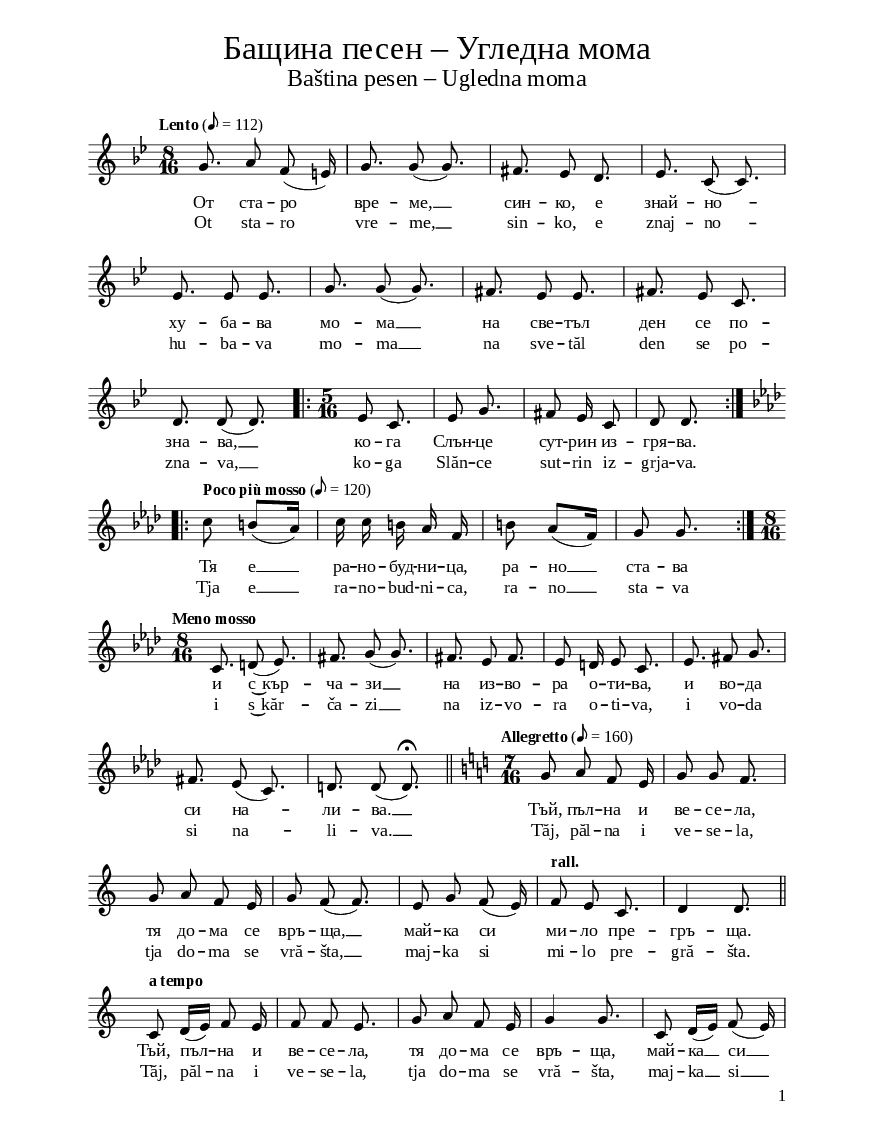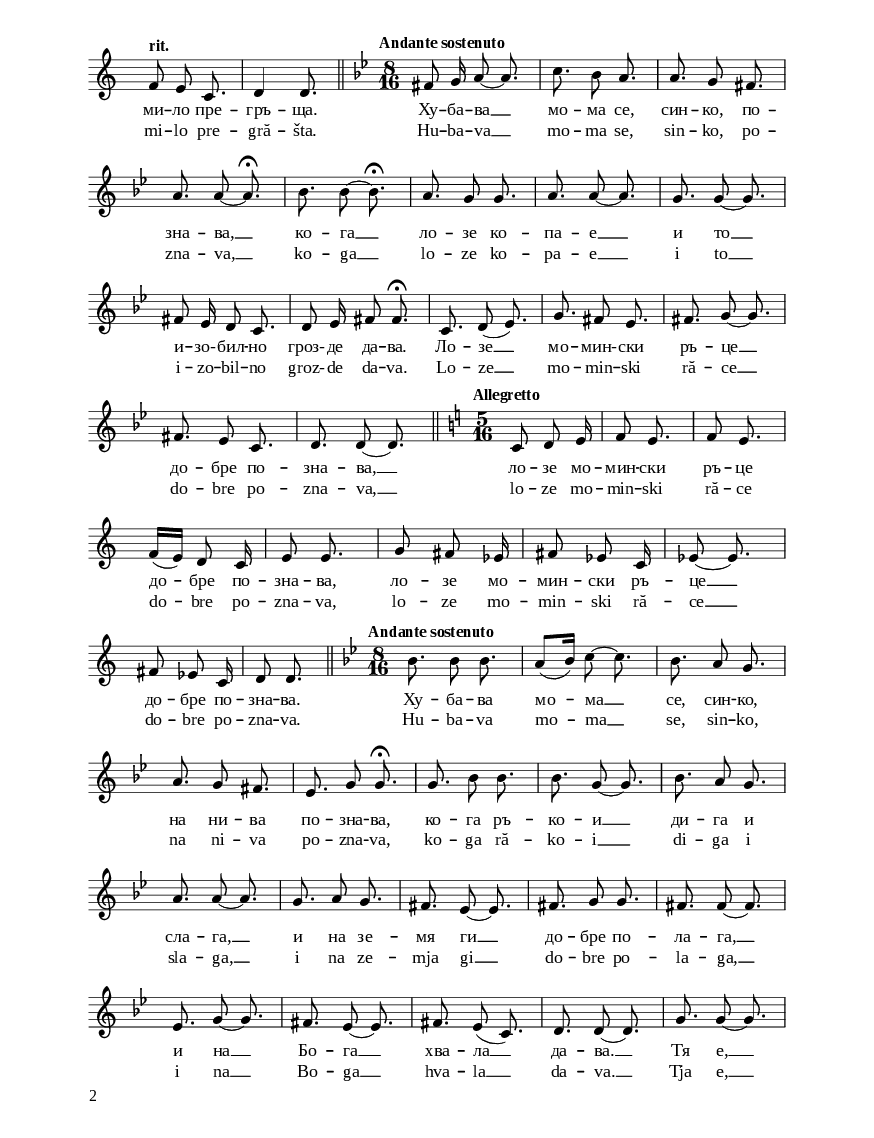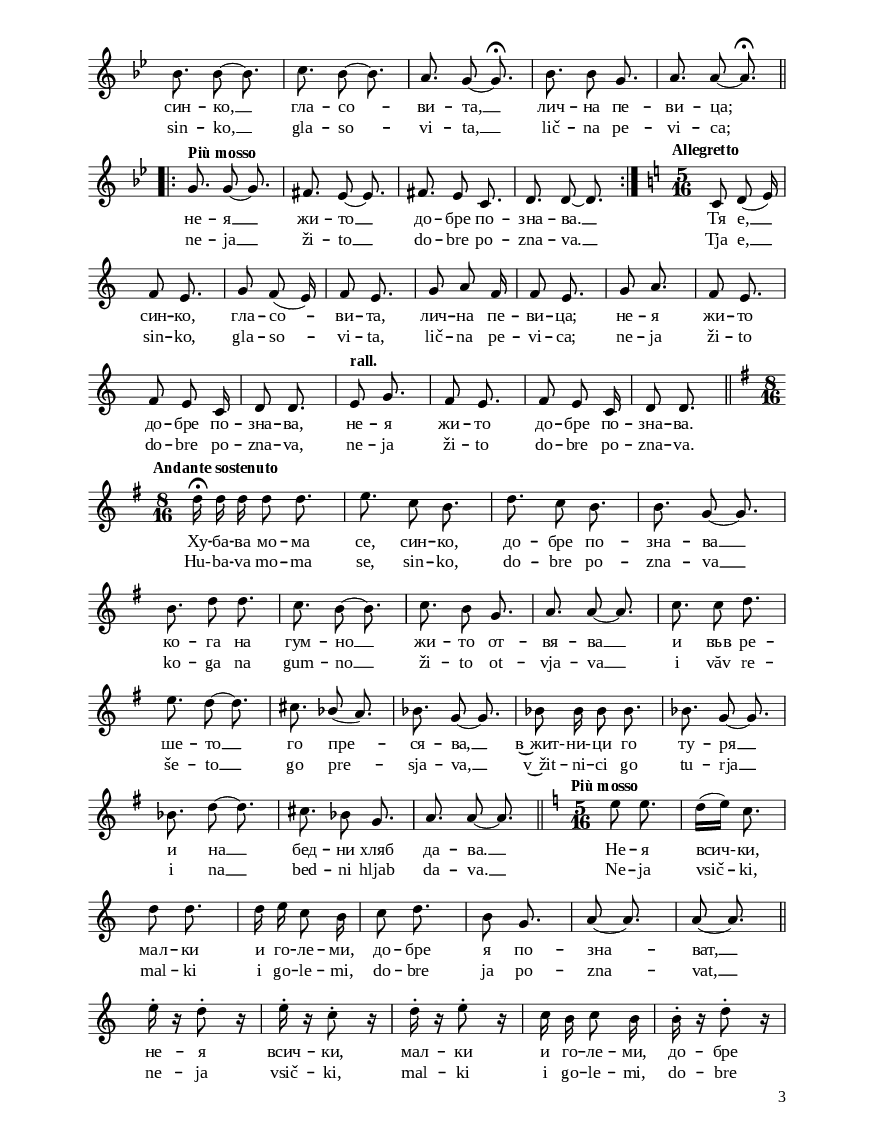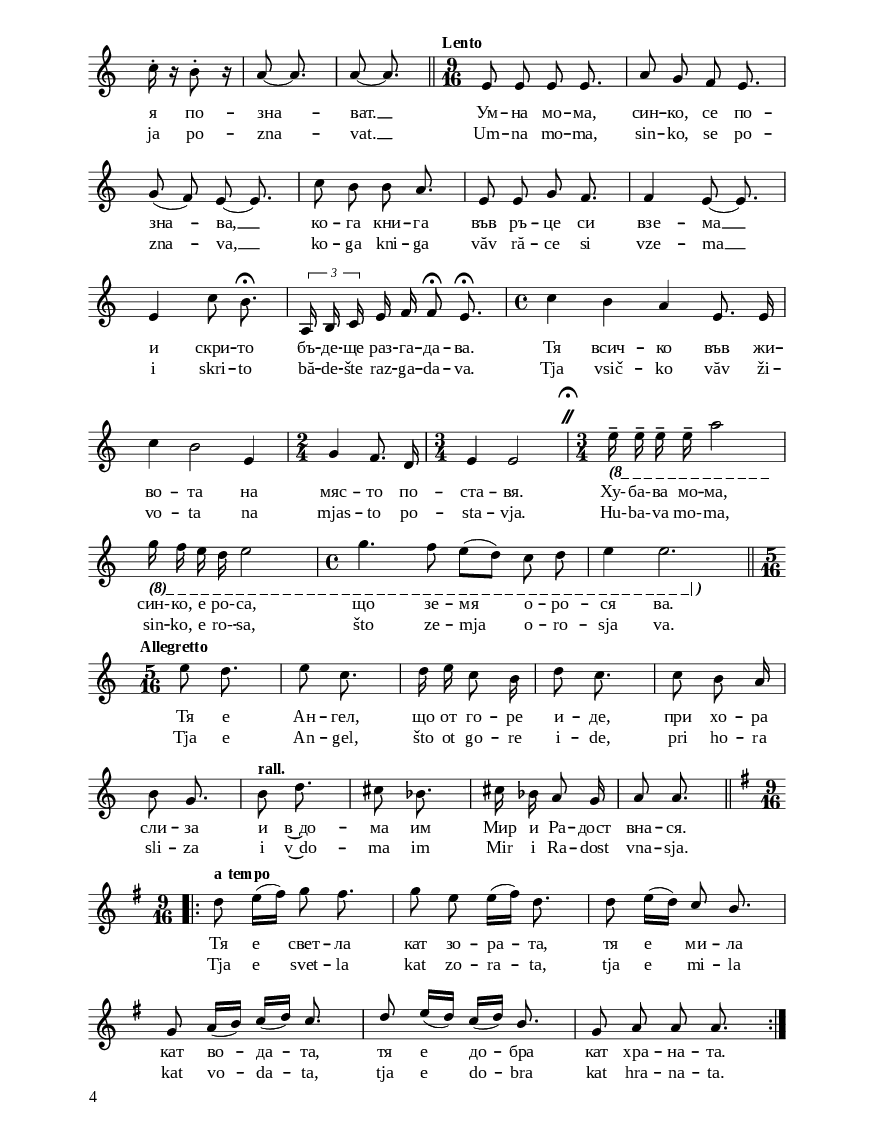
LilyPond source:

\version "2.24.2"

% include paper part and global functions
\include "include/globals.ily"

\bookpart {
  \label #'ref138
  \tocItem \markup "Бащина песен – Угледна мома –  Baština pesen – Ugledna moma "
  \include "include/bookpart-paper.ily"
  \score {
    \include "include/score-layout.ily"

    \new Voice  \relative c' {
      \clef treble
      \key g \minor
      \time 8/16
      \tempoFunc "Lento" 8 "112"
      \autoBeamOff
      g'8. a8 f(e16) |
      g8. g8(g8.) |
      fis8. ees8 d8. |
      ees8. c8(c8.) | \break

      ees8. ees8 ees8. |
      g8. g8(g8.)  |
      fis8. ees8 ees8.  |
      fis8. ees8 c8.  | \break

      d8. d8(d8.)  |
      \bar ".|:" \time 5/16 ees8 c8.  |
      ees8 g8. |
      fis8 ees16 c8  |
      d8 d8. | \bar ":|.:" \break
      

    
      \tempoFunc "Poco più mosso" 8 "120"
      \key f \minor
      c'8 b8[(aes16)] |  |
      c16 c b aes f |  |
      b8 aes([f16])  |
      g8 g8. | \bar ":|."

      \time 8/16 \break
      \tempo "Meno mosso" c,8. d8(ees8.) |
      fis8. g8 (g8.) |
      fis8. ees8 fis8. |
      ees8 d16 ees8 c8. |
      ees8. fis8 g8. | \break

      fis8.ees8(c8.) |
      d8. d8(d8.\fermata) | \bar "||"
      \time 7/16
      \key c \major
      \tempoFunc "Allegretto" 8 "160"
      g8 a f e16 |
      g8 g f8. | \break

      g8 a f e16 |
      g8 f(f8.) |
      e8 g f(e16) |
      \tempo "rall." f8 e c8. |
      d4 d8. | \bar "||" \break

      \tempo "a tempo"
      c8 d16[(e)] f8 e16 |
      f8 f e8. |
      g8 a f e16 |
      g4 g8. |
      c,8 d16[(e)] f8(e16) | \break

      \tempo "rit."
      f8 e c8. |
      d4 d8. | \bar "||"
      \key g \minor
      \time 8/16
      \tempo "Andante sostenuto"
      fis8 g16 a8~ a8. |
      c8. bes8 a8. |
      a8. g8 fis8. | \break

      a8. a8~ a8.\fermata |
      bes8. bes8~ bes8.\fermata |
      a8. g8 g8. |
      a8. a8~ a8. |
      g8. g8~ g8. | \break

      fis8 ees16 d8 c8. |
      d8 ees16 fis8 fis8.\fermata |
      c8. d8(ees8.) |
      g8. fis8 ees8. |
      fis8. g8~ g8. | \break

      fis8. ees8 c8. |
      d8. d8~ d8. | \bar "||"
      \key c \major
      \time 5/16
      \tempo "Allegretto"
      c8 d e 16 |
      f8 e8. |
      f8 e8. | \break

      f16[(e)] d8 c16 |
      e8 e8.|
      g8 fis ees16 |
      fis8 ees8 c16 |
      ees8~ ees8. | \break

      fis8 ees8 c16 |
      d8 d8. | \bar "||"
      \key g \minor
      \time 8/16
      \tempo "Andante sostenuto"
      bes'8. bes8 bes8. |
      a8[(bes16)] c8~ c8. |
      bes8. a8 g8. | \break
      a8. g8 fis8. |
      ees8. g8 g8.\fermata |
      g8. bes8 bes8. |
      bes8. g8~ g8. |
      bes8. a8 g8. | \break

      a8. a8~ a8. |
      g8. a8 g8. |
      fis8. ees8~ ees8. |
      fis8. g8 g8. |
      fis8. fis8~ fis8. | \break

      ees8. g8~ g8. |
      fis8. ees8~ ees8. |
      fis8. ees8(c8.) |
      d8. d8~ d8. | 
      g8. g8~ g8. | \break

      bes8. bes8~ bes8. |
      c8. bes8~ bes8. |
      a8. g8~ g8.\fermata |
      bes8. bes8 g8. |
      a8. a8~ a8.\fermata | \break

        \bar ".|:-||"  \tempo "Più mosso"
      g8. g8~ g8. |
      fis8. ees8~ ees8. |
      fis8. ees8 c8. |
      d8. d8~ d8. | \bar ":|."

      \key c \major
      \time 5/16
      \tempo "Allegretto"
      c8 d(e16) | \break

      f8 e8. |
      g8 f8(e16) |
      f8 e8. |
      g8 a f16 |
      f8 e8. |
      g8 a8. |
      f8 e8. | \break

      f8 e c16 |
      d8 d8. |
      \tempo "rall."
      e8 g8. |
      f8 e8. |
      f8 e c16 |
      d8 d8. | \bar "||"
      \time 8/16
      \key g \major
      \break

      \tempo "Andante sostenuto"
      d'16\fermata d d d8 d8. |
      e8. c8 b8. |
      d8. c8 b8. |
      b8. g8~ g8. \break

      b8. d8 d8. |
      c8. b8~ b8. |
      c8. b8 g8. |
      a8. a8~ a8. |
      c8. c8 d8. | \break

      e8. d8~ d8. |
      cis8. \stemUp bes8(a8.) \stemNeutral |
      bes8. g8~ g8. |
      bes8 bes16 bes8 bes8. |
      bes8. g8~ g8. | \break
      bes8. d8~ d8. |
      cis8. bes8 g8. |
      a8. a8~ a8. |  \bar "||"
      \key c \major
      \time 5/16
      \tempo "Più mosso" e'8 e8. |
      d16[(e)] c8. | \break
      d8 d8. |
      d16 e c8  b16 |
      c8 d8. |
      b8 g8. |
      a8~ a8. |
      a8~ a8. | \bar "||" \break

      e'16\staccato r16 d8\staccato r16 |
      e16\staccato r16 c8\staccato r16 |
      d16\staccato r16 e8\staccato r16 |
      c16 b c8 b16 |
      b16\staccato r16 d8\staccato r16 | \break

      c16\staccato r16 b8\staccato r16 |
      a8~ a8. |
      a8~ a8. |  \bar "||"
      \key a \minor
      \time 9/16
      \tempo "Lento" e8 e e e8. |
      a8 g f e8. | \break

      g8(f) e8~ e8. |
      c'8 b b a8. |
      e8 e g f8. |
      f4 e8~ e8. | \break

      e4 c'8 b8.\fermata |
      \tuplet 3/2 { a,16 b c } e f f8\fermata e8.\fermata |
      \time 4/4 c'4 b a e8. e16  \break |

      c'4 b2 e,4 |
      \time 2/4 g4 f8. d16 |
      \time 3/4 e4   e2 \mark\markup{ \column { \hspace #0 \center-align \normalsize \musicglyph #"scripts.ufermata"  \center-align \normalsize \musicglyph #"scripts.caesura.straight" }}
      |
      \bar "|"
      \time 3/4  | % 149

      e'16_\markup \bold \italic {"(8_ _ _ _ _ _ _ _ _ _ _ _ _"} --e16 --e16 --
      e16 --a2   \break | % 151
      g16_\markup \bold \italic {"(8)_ _ _ _ _ _ _ _ _ _ _ _ _ _ _ _ _ _ _ _ _ _ _ _ _ _ _ _ _ _ _ _ _ _ _ _ _ _ _ _ _ _ _ _ _| )"} f16 e16 d16
      e2 | % 152

      \time 4/4  | % 152
      g4.f8 e8 ( [d8 ] ) 
      c8 d8  | % 153
      e4 e2. \bar "||" \break
      \tempo "Allegretto"
      \time 5/16  | % 154
      e8 d8. | % 155
      e8 c8. | % 156
      d16 e16  c8 b16 |% 158
      d8 c8. | c8 b8 a16 | \break
      b8  g8. |
      b8 ^\markup{ \bold {rall.} }d8. | % 161
      cis8 bes8. | % 162
      cis16 bes16  a8  g16 | % 163
      a8  a8. \bar "||"

      \break \repeat volta 1 {
        | % 164
         \bar ".|:-||"  \key g \major \time 9/16 | % 164
        d8 ^\markup{ \bold {a tempo} } e16 ( [
        fis16 ) ] g8 fis8. | % 165
        g8 e8 e16 ( [ \stemDown
        fis16 ) ]d8. | % 166
        d8 e16 ( [d16 ) ] \stemUp
        c8 b8. \break | % 167
        g8 a16 ( [  b16 ) ]c16 (
        [d16 ) ]c8. | % 168
        d8 e16 ( [d16 ) ] \stemUp
        c16 ( [d16 ) ]b8. | % 169
        g8  a8  a8  a8. \bar ":|."
      }


    }

    \addlyrics {
      От ста -- ро вре -- ме, __ син -- ко, е знай -- но --
      ху -- ба -- ва мо -- ма __ на све -- тъл ден се по --
      зна -- ва, __ ко -- га Слън -- це сут -- рин из -- гря -- ва.
      Тя е __ ра -- но -- буд -- ни -- ца, ра -- но __ ста -- ва
      и с~кър -- ча -- зи __ на из -- во -- ра о -- ти -- ва, и во -- да
      си на -- ли -- ва. __ Тъй, пъл -- на и ве -- се -- ла,
      тя до -- ма се връ -- ща, __ май -- ка си ми -- ло пре -- гръ -- ща.
      Тъй, пъл -- на и ве -- се -- ла,  тя до -- ма се връ -- ща, май -- ка __ си __
      ми -- ло пре -- гръ -- ща. Ху -- ба -- ва __ мо -- ма се, син -- ко, по --
      зна -- ва, __ ко -- га __ ло -- зе ко -- па -- е __ и то __ 
      и -- "зо-" -- бил -- но "гроз-" -- де да -- ва. Ло -- зе __ мо -- "мин-" -- ски ръ -- це __ 
      до -- бре по -- зна -- ва, __ ло -- зе мо -- мин -- ски ръ -- це
      до -- бре по -- зна -- ва, ло -- зе мо -- мин -- ски ръ -- це __ 
      до -- бре по -- зна -- ва. Ху -- ба -- ва мо -- ма __ се, син -- ко,
      на ни -- ва по -- зна -- ва, ко -- га ръ -- ко -- и __ ди -- га и
      сла -- га, __ и на  зе -- мя ги __ до -- бре по -- ла -- га, __
      и на __ Бо -- га __  хва -- ла __ да -- ва. __ Тя е, __
      син -- ко, __ гла -- со -- ви -- та, __  лич -- на пе -- ви -- ца;
      не -- я __ жи -- то __ до -- бре по -- зна -- ва. __ Тя е, __
      син -- ко, гла -- со -- ви -- та, лич -- на пе -- ви -- ца; не -- я жи -- то
      до -- бре по -- зна -- ва, не -- я жи -- то до -- бре по -- зна -- ва.
      Ху -- ба -- ва мо -- ма се, син -- ко, до -- бре по -- зна -- ва __ 
      ко -- га на гум -- но __  жи -- то от -- вя -- ва __ и във ре --
      ше -- то __ го пре -- ся -- ва, __ "в~жит-" -- "ни-" -- ци го ту -- ря __ 
      и на __  бед -- ни хляб да -- ва. __ Не -- я "всич-" -- ки,
      мал -- ки и го -- ле -- ми, до -- бре я по -- зна -- ват, __
      не -- я всич -- ки, мал -- ки и го -- ле -- ми, до -- бре
      я по -- зна -- ват. __ Ум -- на мо -- ма, син -- ко, се по --
      зна -- ва, __ ко -- га кни -- га във ръ -- це си взе -- ма __
      и скри -- то бъ -- де -- ще раз -- га -- да -- ва. Тя всич -- ко във жи --
      во -- та на мяс -- то по -- ста -- вя. "Ху-" -- "ба-" -- ва мо -- ма,
      "син-" -- ко, е "ро-" -- са, що зе -- мя о -- ро -- ся ва.
      Тя е Ан -- гел, що от го -- ре и -- де, при хо -- ра
      сли -- за  и в~до -- ма им Мир и Ра -- дост вна -- ся.
      Тя е свет -- ла кат зо -- ра -- та, тя е ми -- ла
      кат во -- да -- та, тя е до -- бра кат хра -- на -- та.
    }

    \addlyrics {
      Ot sta -- ro vre -- me, __ sin -- ko, e znaj -- no --
      hu -- ba -- va mo -- ma __ na sve -- tăl den se po --
      zna -- va, __ ko -- ga Slăn -- ce sut -- rin iz -- grja -- va.
      Tja e __ ra -- no -- bud -- ni -- ca, ra -- no __ sta -- va
      i s~kăr -- ča -- zi __ na iz -- vo -- ra o -- ti -- va, i vo -- da
      si na -- li -- va. __ Tăj, păl -- na i ve -- se -- la,
      tja do -- ma se vră -- šta, __ maj -- ka si mi -- lo pre -- gră -- šta.
      Tăj, păl -- na i ve -- se -- la,  tja do -- ma se vră -- šta, maj -- ka __ si __
      mi -- lo pre -- gră -- šta. Hu -- ba -- va __ mo -- ma se, sin -- ko, po --
      zna -- va, __  ko -- ga __  lo -- ze ko -- pa -- e __ i to __ 
      i -- zo -- bil -- no "groz-" -- de da -- va. Lo -- ze __ mo -- min -- ski ră -- ce __ 
      do -- bre po -- zna -- va, __ lo -- ze mo -- min -- ski ră -- ce
      do -- bre po -- zna -- va, lo -- ze mo -- min -- ski ră -- ce __ 
      do -- bre po -- zna -- va. Hu -- ba -- va mo -- ma __ se, sin -- ko,
      na ni -- va po -- zna -- va, ko -- ga ră -- ko -- i __ di -- ga i
      sla -- ga, __ i na  ze -- mja gi __ do -- bre po -- la -- ga, __ 
      i na __ Bo -- ga __ hva -- la __ da -- va. __ Tja e, __
      sin -- ko, __ gla -- so -- vi -- ta, __ lič -- na pe -- vi -- ca;
      ne -- ja __ ži -- to __ do -- bre po -- zna -- va. __ Tja e, __
      sin -- ko, gla -- so -- vi -- ta, lič -- na pe -- vi -- ca; ne -- ja ži -- to
      do -- bre po -- zna -- va, ne -- ja ži -- to do -- bre po -- zna -- va.
      "Hu-" -- ba -- va mo -- ma se, sin -- ko, do -- bre po -- zna -- va __ 
      ko -- ga na gum -- no __ ži -- to ot -- vja -- va __ i văv re --
      še -- to __ go pre -- sja -- va, __ v~žit -- ni -- ci go tu -- rja __ 
      i na __ bed -- ni hljab da -- va. __ Ne -- ja vsič -- ki,
      mal -- ki i go -- le -- mi, do -- bre ja po -- zna -- vat, __
      ne -- ja vsič -- ki, mal -- ki i go -- le -- mi, do -- bre
      ja po -- zna -- vat. __ Um -- na mo -- ma, sin -- ko, se po --
      zna -- va, __ ko -- ga kni -- ga văv ră -- ce si vze -- ma __
      i skri -- to bă -- de -- šte raz -- ga -- da -- va. Tja vsič -- ko văv ži --
      vo -- ta na mjas -- to po -- sta -- vja. "Hu-" -- "ba-" -- va "mo-" -- ma,
      sin -- ko, e "ro-" -- sa, što ze -- mja o -- ro -- sja va.
      Tja e An -- gel, što ot go -- re i -- de, pri ho -- ra
      sli -- za  i v~do -- ma im Mir i Ra -- dost vna -- sja.
      Tja e svet -- la kat zo -- ra -- ta, tja e mi -- la
      kat vo -- da -- ta, tja e do -- bra kat hra -- na -- ta.
    }

    \header {
      title = \titleFunc "Бащина песен – Угледна мома" "Baština pesen – Ugledna moma"
    }

    \midi{}

  } % score


\pageBreak

  % include foreign translation(s) of the song
  \version "2.24.0"

\markup \fill-line { \fontsize #deTitleFontSize "Das Lied des Vaters – schönes Mädchen" }
\markup \null
\markup \null
\markup \fontsize #deCoupletFontSize {
    \hspace #10
    \override #'(baseline-skip . 1.9)
    \column {


  \line { " "Seit alten Zeiten, mein Sohn, ist bekannt,  }

  \line { " "dass das schöne Mädchen am hellen Tag erkannt wird,  }

  \line { " "wenn die Sonne morgens aufgeht,  }

  \line { " "wenn die Sonne morgens aufgeht.  }
   \line { " " }

  \line { " "Es ist frühaufstehnd; es steht früh auf (2)  }

  \line { " "und geht mit den Krügen zu der Quelle,  }

  \line { " "und füllt Wasser.  }

  \line { " "So erfüllt und fröhlich,  }

  \line { " "geht es nach Hause  }

  \line { " "und umarmt lieblich ihre Mutter.  }
   \line { " " }

  \line { " "Das schöne Mädchen, mein Sohn, erkennt man dann,  }

  \line { " "wenn es den Weinberg umgräbt,  }

  \line { " "und er reichlich Trauben gibt.  }

  \line { " "Der Weinberg kennt gut die Hände des Mädchens.  }

   \line { " " }

  \line { " "Das schöne Mädchen, mein Sohn, erkennt man am Feld  }

  \line { " "wenn sie die Garben hebt und hinstellt,  }

  \line { " "sie gut auf dem Boden hinlegt,  }

  \line { " "und Gott lobpreist.  }
   \line { " " }

  \line { " "Sie ist, mein Sohn stimmgewaltig,  }

  \line { " "eine schöne Sängerin;  }

  \line { " "der Weizen kennt sie gut,  }

  \line { " "der Weizen kennt sie gut.  }

  \line { " "Sie ist, mein Sohn stimmgewaltig,  }

  \line { " "eine gute Sängerin;  }

  \line { " "der Weizen kennt sie gut,  }

  \line { " "der Weizen kennt sie gut.  }

  \line { " "Das schöne Mädchen, mein Sohn, erkennt man gut,
  }
  \line { " "wenn sie in der Tenne den Weizen drischt,  }

  \line { " "ihn durchsiebt,  }

  \line { " "ihn in den Speicher bringt   }

  \line { " "und den Armen Brot gibt.  }

  \line { " "Kleine und Große kennen sie gut.  }
   \line { " " }

  \line { " "Ein kluges Mädchen, mein Sohn erkennt man,  }

  \line { " "wenn es ein Buch in die Hände nimmt   }

  \line { " "und die verborgene Zukunft enträtselt.  }

  \line { " "Es stellt alles an seinem Platz.  }

  \line { " "Ein schönes Mädchen, mein Sohn, ist der Tau,  }

  \line { " "der den Boden befeuchtet.  }

  \line { " "Es ist ein Engel, der von oben kommt,  }

  \line { " "zu den Menschen herabsteigt,  }

  \line { " "und bringt Frieden und Freude in ihrem Zuhause.  }

  \line { " "Es ist hell wie die Morgenröte,  }

  \line { " "es ist lieb wie das Wasser,  }

  \line { " "es ist gut wie das Essen.  }




  }
}


} % bookpart
